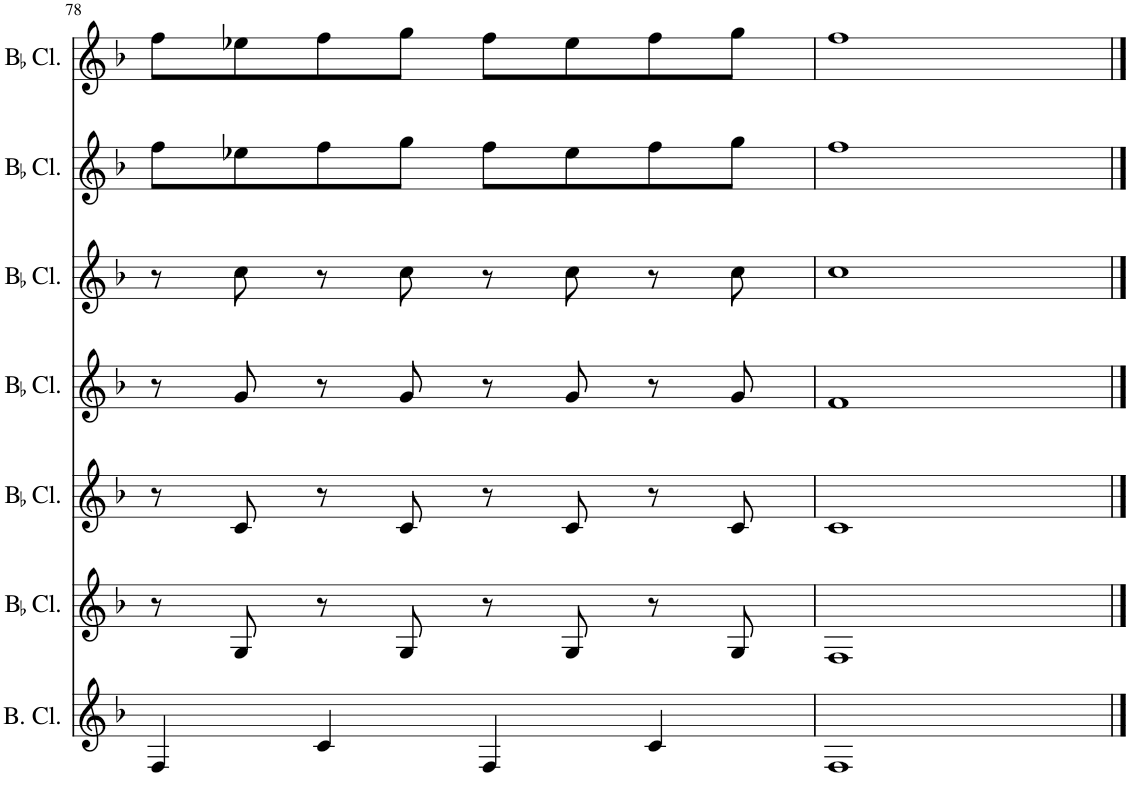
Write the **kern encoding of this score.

**kern	**kern	**kern	**kern	**kern	**kern	**kern
*part7	*part6	*part5	*part4	*part3	*part2	*part1
*staff7	*staff6	*staff5	*staff4	*staff3	*staff2	*staff1
*I"Bass Clarinet	*I"BaccidentalFlat Clarinet	*I"BaccidentalFlat Clarinet	*I"BaccidentalFlat Clarinet	*I"BaccidentalFlat Clarinet	*I"BaccidentalFlat Clarinet	*I"BaccidentalFlat Clarinet
*I'B. Cl.	*I'BaccidentalFlat Cl.	*I'BaccidentalFlat Cl.	*I'BaccidentalFlat Cl.	*I'BaccidentalFlat Cl.	*I'BaccidentalFlat Cl.	*I'BaccidentalFlat Cl.
!!LO:PB:g=z
*clefG2	*clefG2	*clefG2	*clefG2	*clefG2	*clefG2	*clefG2
*Trd8c14	*Trd1c2	*Trd1c2	*Trd1c2	*Trd1c2	*Trd1c2	*Trd1c2
*k[b-]	*k[b-]	*k[b-]	*k[b-]	*k[b-]	*k[b-]	*k[b-]
*M4/4	*M4/4	*M4/4	*M4/4	*M4/4	*M4/4	*M4/4
=78	=78	=78	=78	=78	=78	=78
4F/	8r	8r	8r	8r	8ff\L	8ff\L
.	8G/	8c/	8g/	8cc\	8ee-X\	8ee-X\
4c/	8r	8r	8r	8r	8ff\	8ff\
.	8G/	8c/	8g/	8cc\	8gg\J	8gg\J
4F/	8r	8r	8r	8r	8ff\L	8ff\L
.	8G/	8c/	8g/	8cc\	8ee-\	8ee-\
4c/	8r	8r	8r	8r	8ff\	8ff\
.	8G/	8c/	8g/	8cc\	8gg\J	8gg\J
=79	=79	=79	=79	=79	=79	=79
1F	1F	1c	1f	1cc	1ff	1ff
==	==	==	==	==	==	==
*-	*-	*-	*-	*-	*-	*-
